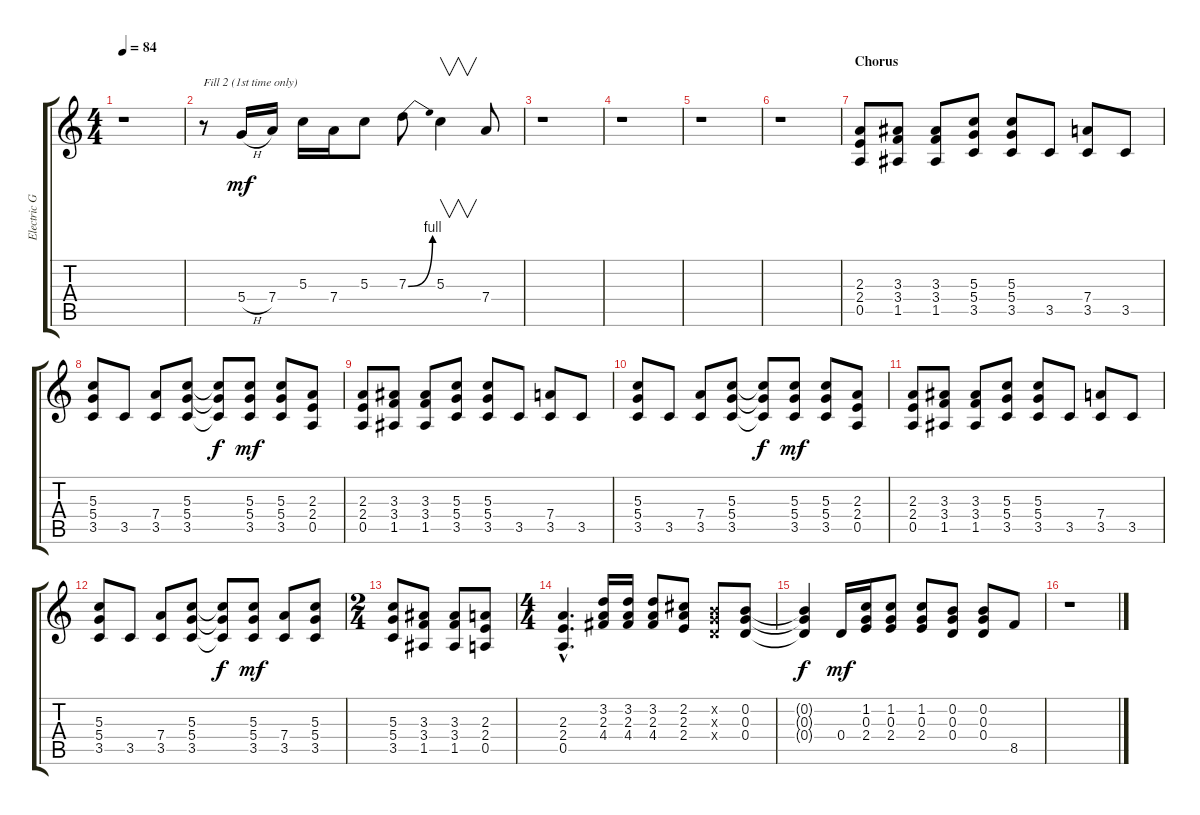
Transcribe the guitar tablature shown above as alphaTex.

\track ("Electric Guitar 1 (Rythm)" "Electric G") {instrument electricguitarclean}
\staff {score tabs}
\tuning (E4 B3 G3 D3 A2 E2) {hide}
\ts (4 4)
\tempo 84
\clef g2
\ks c
r.1{dy f} |
r.8{txt "Fill 2 (1st time only)"} 5.4{h}.16{dy mf} 7.4.16 5.3.16 7.4.16 5.3.8 7.3{be (bend 0 0 60 4)}.8 5.3.4{v} 7.4.8 |
r.1 |
r.1 |
r.1 |
r.1 |
\section ("" "Chorus")
(2.3 2.4 0.5).8 (3.3 3.4 1.5).8 (3.3 3.4 1.5).8 (5.3 5.4 3.5).8 (5.3 5.4 3.5).8 3.5.8 (7.4 3.5).8 3.5.8 |
(5.3 5.4 3.5).8 3.5.8 (7.4 3.5).8 (5.3 5.4 3.5).8 (5.3{t} 5.4{t} 3.5{t}).8{dy f} (5.3 5.4 3.5).8{dy mf} (5.3 5.4 3.5).8 (2.3 2.4 0.5).8 |
(2.3 2.4 0.5).8 (3.3 3.4 1.5).8 (3.3 3.4 1.5).8 (5.3 5.4 3.5).8 (5.3 5.4 3.5).8 3.5.8 (7.4 3.5).8 3.5.8 |
(5.3 5.4 3.5).8 3.5.8 (7.4 3.5).8 (5.3 5.4 3.5).8 (5.3{t} 5.4{t} 3.5{t}).8{dy f} (5.3 5.4 3.5).8{dy mf} (5.3 5.4 3.5).8 (2.3 2.4 0.5).8 |
(2.3 2.4 0.5).8 (3.3 3.4 1.5).8 (3.3 3.4 1.5).8 (5.3 5.4 3.5).8 (5.3 5.4 3.5).8 3.5.8 (7.4 3.5).8 3.5.8 |
(5.3 5.4 3.5).8 3.5.8 (7.4 3.5).8 (5.3 5.4 3.5).8 (5.3{t} 5.4{t} 3.5{t}).8{dy f} (5.3 5.4 3.5).8{dy mf} (7.4 3.5).8 (5.3 5.4 3.5).8 |
\ts (2 4)
(5.3 5.4 3.5).8 (3.3 3.4 1.5).8 (3.3 3.4 1.5).8 (2.3 2.4 0.5).8 |
\ts (4 4)
(2.3{hac} 2.4{hac} 0.5{hac}).4{d} (3.2 2.3 4.4).16 (3.2 2.3 4.4).16 (3.2 2.3 4.4).8 (2.2 2.3 2.4).8 (0.2{x} 0.3{x} 0.4{x}).8 (0.2 0.3 0.4).8 |
(0.2{t} 0.3{t} 0.4{t}).4{dy f} 0.4.16{dy mf} (1.2 0.3 2.4).16 (1.2 0.3 2.4).8 (1.2 0.3 2.4).8 (0.2 0.3 0.4).8 (0.2 0.3 0.4).8 8.5.8 |
r.1
